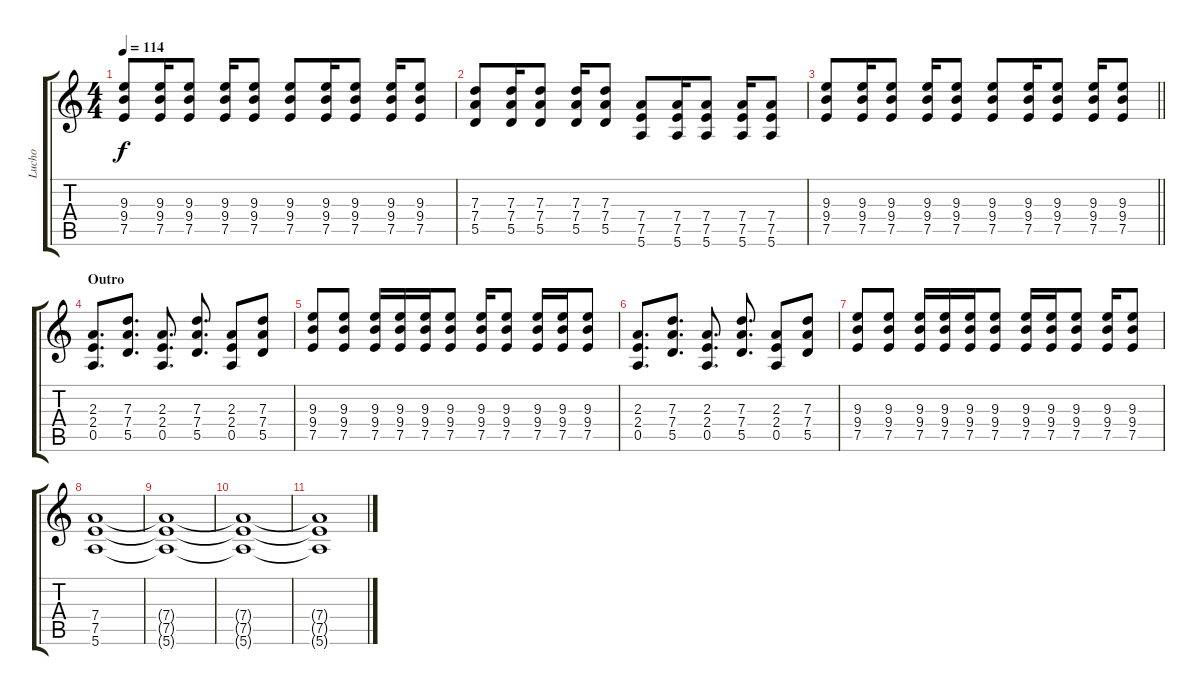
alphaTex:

\track ("Lucho" "Lucho") {instrument distortionguitar}
\staff {score tabs}
\tuning (E4 B3 G3 D3 A2 E2) {hide}
\ts (4 4)
\tempo 114
\clef g2
\ks c
(9.3 9.4 7.5).8{dy f} (9.3 9.4 7.5).16 (9.3 9.4 7.5).8 (9.3 9.4 7.5).16 (9.3 9.4 7.5).8 (9.3 9.4 7.5).8 (9.3 9.4 7.5).16 (9.3 9.4 7.5).8 (9.3 9.4 7.5).16 (9.3 9.4 7.5).8 |
(7.3 7.4 5.5).8 (7.3 7.4 5.5).16 (7.3 7.4 5.5).8 (7.3 7.4 5.5).16 (7.3 7.4 5.5).8 (7.4 7.5 5.6).8 (7.4 7.5 5.6).16 (7.4 7.5 5.6).8 (7.4 7.5 5.6).16 (7.4 7.5 5.6).8 |
\barLineRight lightlight
(9.3 9.4 7.5).8 (9.3 9.4 7.5).16 (9.3 9.4 7.5).8 (9.3 9.4 7.5).16 (9.3 9.4 7.5).8 (9.3 9.4 7.5).8 (9.3 9.4 7.5).16 (9.3 9.4 7.5).8 (9.3 9.4 7.5).16 (9.3 9.4 7.5).8 |
\section ("" "Outro")
(2.3 2.4 0.5).8{d} (7.3 7.4 5.5).8{d} (2.3 2.4 0.5).8{d} (7.3 7.4 5.5).8{d} (2.3 2.4 0.5).8 (7.3 7.4 5.5).8 |
(9.3 9.4 7.5).8 (9.3 9.4 7.5).8 (9.3 9.4 7.5).16 (9.3 9.4 7.5).16 (9.3 9.4 7.5).16 (9.3 9.4 7.5).8 (9.3 9.4 7.5).16 (9.3 9.4 7.5).8 (9.3 9.4 7.5).16 (9.3 9.4 7.5).16 (9.3 9.4 7.5).8 |
(2.3 2.4 0.5).8{d} (7.3 7.4 5.5).8{d} (2.3 2.4 0.5).8{d} (7.3 7.4 5.5).8{d} (2.3 2.4 0.5).8 (7.3 7.4 5.5).8 |
(9.3 9.4 7.5).8 (9.3 9.4 7.5).8 (9.3 9.4 7.5).16 (9.3 9.4 7.5).16 (9.3 9.4 7.5).16 (9.3 9.4 7.5).8 (9.3 9.4 7.5).16 (9.3 9.4 7.5).16 (9.3 9.4 7.5).8 (9.3 9.4 7.5).16 (9.3 9.4 7.5).8 |
(7.4 7.5 5.6).1{volume 0} |
(7.4{t} 7.5{t} 5.6{t}).1 |
(7.4{t} 7.5{t} 5.6{t}).1 |
(7.4{t} 7.5{t} 5.6{t}).1
